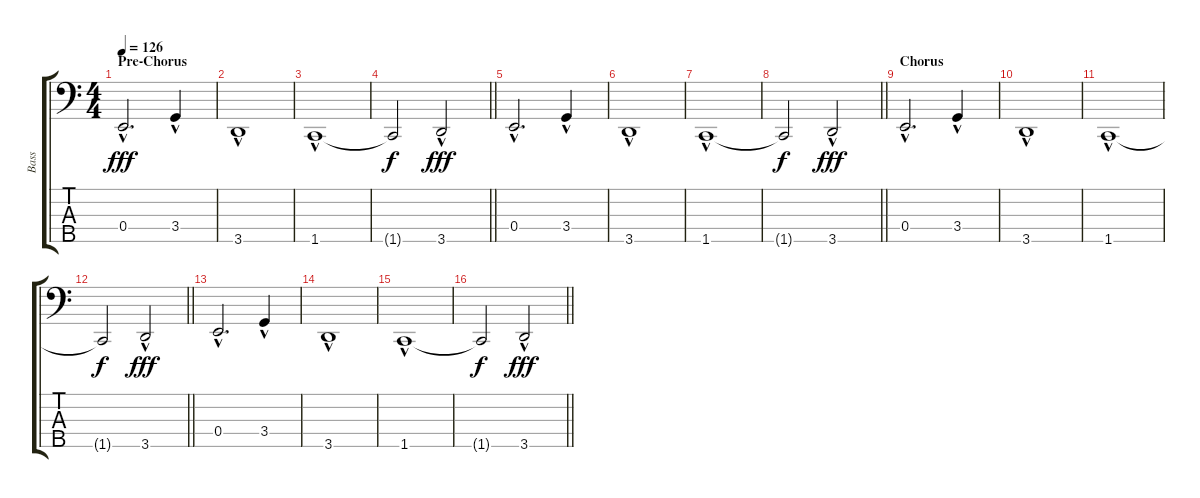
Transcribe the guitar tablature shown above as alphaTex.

\track ("Bass" "Bass") {instrument electricbassfinger}
\staff {score tabs}
\tuning (G2 D2 A1 E1 B0) {hide}
\ts (4 4)
\section ("" "Pre-Chorus")
\tempo 126
\clef f4
\ks c
0.4{hac}.2{d dy fff} 3.4{hac}.4 |
3.5{hac}.1 |
1.5{hac}.1 |
\barLineRight lightlight
1.5{t}.2{dy f} 3.5{hac}.2{dy fff} |
\section ("" "")
0.4{hac}.2{d} 3.4{hac}.4 |
3.5{hac}.1 |
1.5{hac}.1 |
\barLineRight lightlight
1.5{t}.2{dy f} 3.5{hac}.2{dy fff} |
\section ("" "Chorus")
0.4{hac}.2{d} 3.4{hac}.4 |
3.5{hac}.1 |
1.5{hac}.1 |
\barLineRight lightlight
1.5{t}.2{dy f} 3.5{hac}.2{dy fff} |
\section ("" "")
0.4{hac}.2{d} 3.4{hac}.4 |
3.5{hac}.1 |
1.5{hac}.1 |
\barLineRight lightlight
1.5{t}.2{dy f} 3.5{hac}.2{dy fff}
